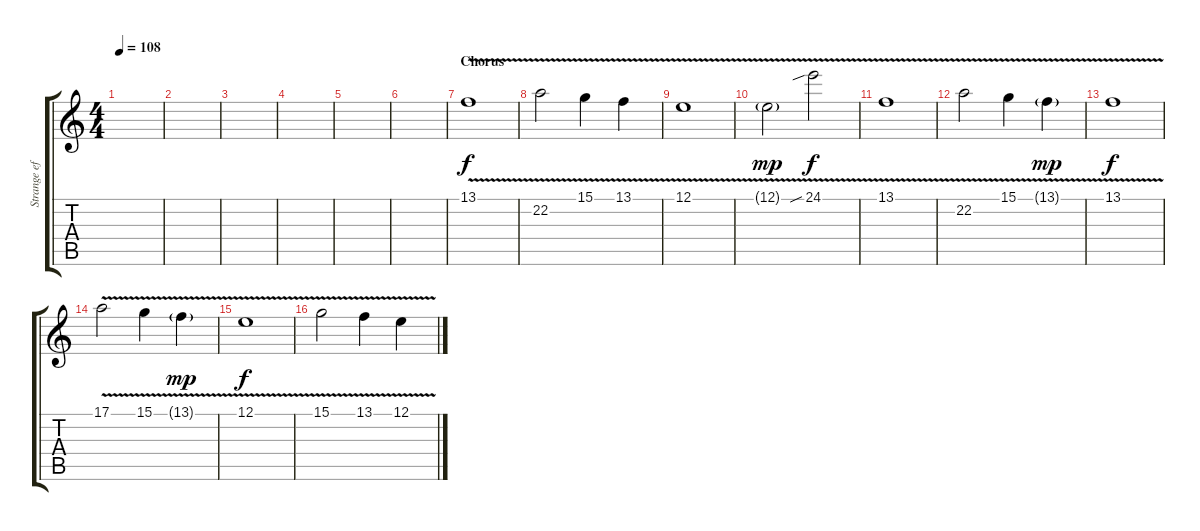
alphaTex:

\track ("Strange effect" "Strange ef") {instrument pad6metallic}
\staff {score tabs}
\tuning (E4 B3 G3 D3 A2 E2) {hide}
\ts (4 4)
\tempo 108
\clef g2
\ks c
|
|
|
|
|
|
\section ("" "Chorus")
13.1{v}.1 |
22.2{v}.2 15.1{v}.4 13.1{v}.4 |
12.1{v}.1 |
12.1{v g}.2{dy mp} 24.1{v sib}.2{dy f} |
13.1{v}.1 |
22.2{v}.2 15.1{v}.4 13.1{v g}.4{dy mp} |
13.1{v}.1{dy f} |
17.1{v}.2 15.1{v}.4 13.1{v g}.4{dy mp} |
12.1{v}.1{dy f} |
15.1{v}.2 13.1{v}.4 12.1{v}.4
